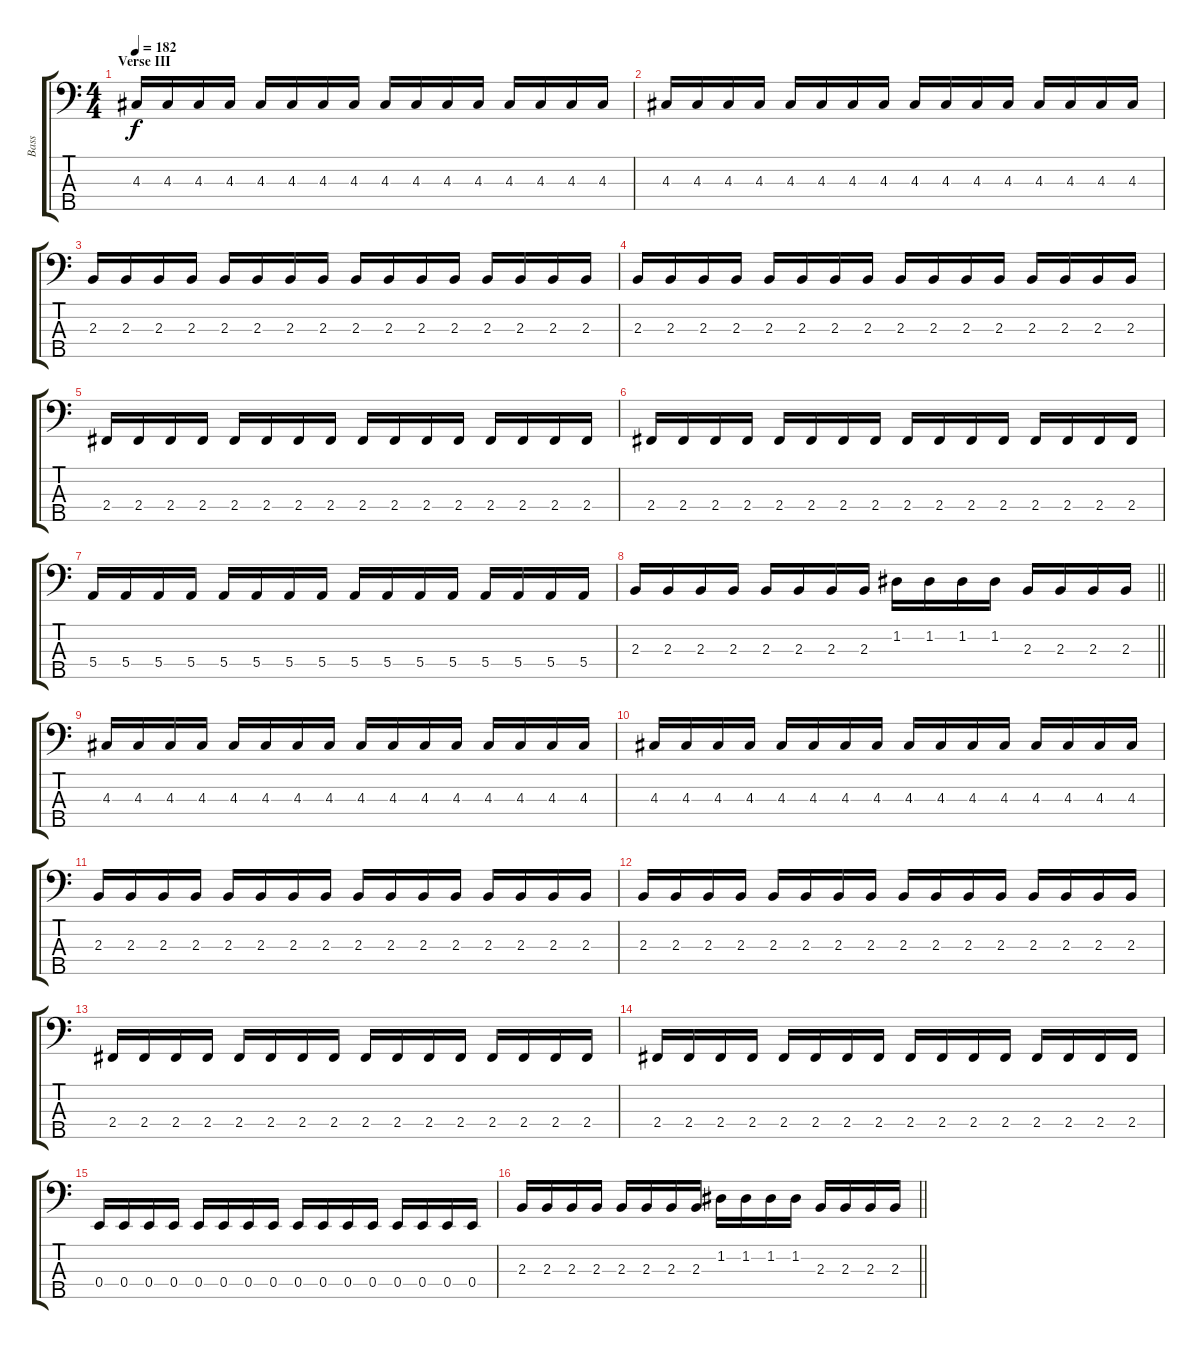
\track ("Bass" "Bass") {instrument electricbassfinger}
\staff {score tabs}
\tuning (G2 D2 A1 E1 B0) {hide}
\ts (4 4)
\section ("" "Verse III")
\tempo 182
\clef f4
\ks c
4.3.16{dy f} 4.3.16 4.3.16 4.3.16 4.3.16 4.3.16 4.3.16 4.3.16 4.3.16 4.3.16 4.3.16 4.3.16 4.3.16 4.3.16 4.3.16 4.3.16 |
4.3.16 4.3.16 4.3.16 4.3.16 4.3.16 4.3.16 4.3.16 4.3.16 4.3.16 4.3.16 4.3.16 4.3.16 4.3.16 4.3.16 4.3.16 4.3.16 |
2.3.16 2.3.16 2.3.16 2.3.16 2.3.16 2.3.16 2.3.16 2.3.16 2.3.16 2.3.16 2.3.16 2.3.16 2.3.16 2.3.16 2.3.16 2.3.16 |
2.3.16 2.3.16 2.3.16 2.3.16 2.3.16 2.3.16 2.3.16 2.3.16 2.3.16 2.3.16 2.3.16 2.3.16 2.3.16 2.3.16 2.3.16 2.3.16 |
2.4.16 2.4.16 2.4.16 2.4.16 2.4.16 2.4.16 2.4.16 2.4.16 2.4.16 2.4.16 2.4.16 2.4.16 2.4.16 2.4.16 2.4.16 2.4.16 |
2.4.16 2.4.16 2.4.16 2.4.16 2.4.16 2.4.16 2.4.16 2.4.16 2.4.16 2.4.16 2.4.16 2.4.16 2.4.16 2.4.16 2.4.16 2.4.16 |
5.4.16 5.4.16 5.4.16 5.4.16 5.4.16 5.4.16 5.4.16 5.4.16 5.4.16 5.4.16 5.4.16 5.4.16 5.4.16 5.4.16 5.4.16 5.4.16 |
\barLineRight lightlight
2.3.16 2.3.16 2.3.16 2.3.16 2.3.16 2.3.16 2.3.16 2.3.16 1.2.16 1.2.16 1.2.16 1.2.16 2.3.16 2.3.16 2.3.16 2.3.16 |
\section ("" "")
4.3.16 4.3.16 4.3.16 4.3.16 4.3.16 4.3.16 4.3.16 4.3.16 4.3.16 4.3.16 4.3.16 4.3.16 4.3.16 4.3.16 4.3.16 4.3.16 |
4.3.16 4.3.16 4.3.16 4.3.16 4.3.16 4.3.16 4.3.16 4.3.16 4.3.16 4.3.16 4.3.16 4.3.16 4.3.16 4.3.16 4.3.16 4.3.16 |
2.3.16 2.3.16 2.3.16 2.3.16 2.3.16 2.3.16 2.3.16 2.3.16 2.3.16 2.3.16 2.3.16 2.3.16 2.3.16 2.3.16 2.3.16 2.3.16 |
2.3.16 2.3.16 2.3.16 2.3.16 2.3.16 2.3.16 2.3.16 2.3.16 2.3.16 2.3.16 2.3.16 2.3.16 2.3.16 2.3.16 2.3.16 2.3.16 |
2.4.16 2.4.16 2.4.16 2.4.16 2.4.16 2.4.16 2.4.16 2.4.16 2.4.16 2.4.16 2.4.16 2.4.16 2.4.16 2.4.16 2.4.16 2.4.16 |
2.4.16 2.4.16 2.4.16 2.4.16 2.4.16 2.4.16 2.4.16 2.4.16 2.4.16 2.4.16 2.4.16 2.4.16 2.4.16 2.4.16 2.4.16 2.4.16 |
0.4.16 0.4.16 0.4.16 0.4.16 0.4.16 0.4.16 0.4.16 0.4.16 0.4.16 0.4.16 0.4.16 0.4.16 0.4.16 0.4.16 0.4.16 0.4.16 |
\barLineRight lightlight
2.3.16 2.3.16 2.3.16 2.3.16 2.3.16 2.3.16 2.3.16 2.3.16 1.2.16 1.2.16 1.2.16 1.2.16 2.3.16 2.3.16 2.3.16 2.3.16
